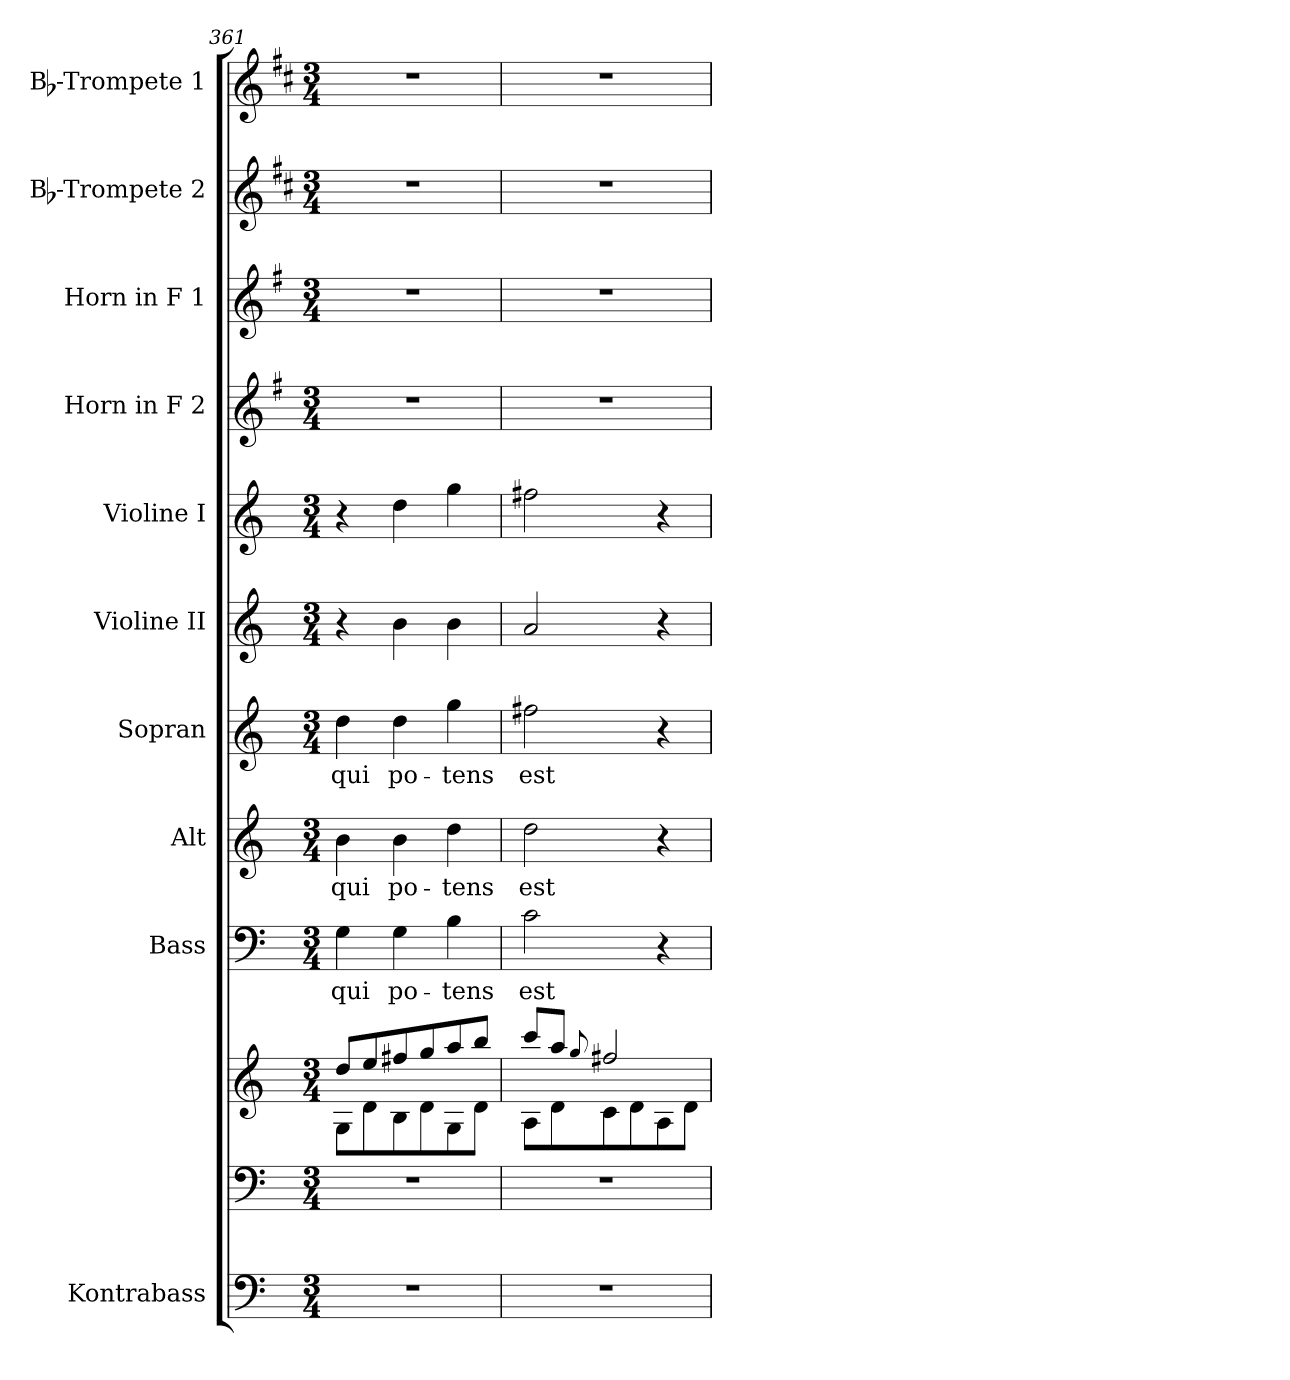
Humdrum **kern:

**kern	**kern	**kern	**kern	**text	**kern	**text	**kern	**text	**kern	**kern	**kern	**kern	**kern	**kern
*part11	*part10	*part10	*part9	*part9	*part8	*part8	*part7	*part7	*part6	*part5	*part4	*part3	*part2	*part1
*staff12	*staff11	*staff10	*staff9	*staff9	*staff8	*staff8	*staff7	*staff7	*staff6	*staff5	*staff4	*staff3	*staff2	*staff1
*I"Kontrabass	*	*	*I"Bass	*	*I"Alt	*	*I"Sopran	*	*I"Violine II	*I"Violine I	*I"Horn in F 2	*I"Horn in F 1	*I"Bb-Trompete 2	*I"Bb-Trompete 1
*I'Kb.	*	*	*I'B.	*	*I'A.	*	*I'S.	*	*I'Vl. II	*I'Vl. I	*	*	*I'Bb Trp. 2	*I'Bb Trp. 1
*clefF4	*clefF4	*clefG2	*clefF4	*	*clefG2	*	*clefG2	*	*clefG2	*clefG2	*clefG2	*clefG2	*clefG2	*clefG2
*ITrd7c12	*	*	*	*	*	*	*	*	*	*	*ITrd4c7	*ITrd4c7	*ITrd1c2	*ITrd1c2
*k[]	*k[]	*k[]	*k[]	*	*k[]	*	*k[]	*	*k[]	*k[]	*k[]	*k[]	*k[]	*k[]
*C:	*C:	*C:	*C:	*	*C:	*	*C:	*	*C:	*C:	*C:	*C:	*C:	*C:
*M3/4	*M3/4	*M3/4	*M3/4	*	*M3/4	*	*M3/4	*	*M3/4	*M3/4	*M3/4	*M3/4	*M3/4	*M3/4
=361	=361	=361	=361	=361	=361	=361	=361	=361	=361	=361	=361	=361	=361	=361
*	*	*^	*	*	*	*	*	*	*	*	*	*	*	*
!	!	!	!	!	!LO:LY:b	!	!LO:LY:b	!	!LO:LY:b	!	!	!	!	!	!
2.r	2.r	8dd/L	8G\L	4G\	qui	4b\	qui	4dd\	qui	4r	4r	2.r	2.r	2.r	2.r
.	.	8ee/	8d\	.	.	.	.	.	.	.	.	.	.	.	.
!	!	!	!	!	!LO:LY:b	!	!LO:LY:b	!	!LO:LY:b	!	!	!	!	!	!
.	.	8ff#X/	8B\	4G\	po-	4b\	po-	4dd\	po-	4b\	4dd\	.	.	.	.
.	.	8gg/	8d\	.	.	.	.	.	.	.	.	.	.	.	.
!	!	!	!	!	!LO:LY:b	!	!LO:LY:b	!	!LO:LY:b	!	!	!	!	!	!
.	.	8aa/	8G\	4B\	-tens	4dd\	-tens	4gg\	-tens	4b\	4gg\	.	.	.	.
.	.	8bb/J	8d\J	.	.	.	.	.	.	.	.	.	.	.	.
!!LO:PB:g=z
=362	=362	=362	=362	=362	=362	=362	=362	=362	=362	=362	=362	=362	=362	=362	=362
!	!	!	!	!	!LO:LY:b	!	!LO:LY:b	!	!LO:LY:b	!	!	!	!	!	!
2.r	2.r	8ccc/L	8A\L	2c\	est	2dd\	est	2ff#X\	est	2a/	2ff#X\	2.r	2.r	2.r	2.r
.	.	8aa/J	8d\	.	.	.	.	.	.	.	.	.	.	.	.
.	.	8qqgg/	.	.	.	.	.	.	.	.	.	.	.	.	.
.	.	2ff#X/	8c\	.	.	.	.	.	.	.	.	.	.	.	.
.	.	.	8d\	.	.	.	.	.	.	.	.	.	.	.	.
.	.	.	8A\	4r	.	4r	.	4r	.	4r	4r	.	.	.	.
.	.	.	8d\J	.	.	.	.	.	.	.	.	.	.	.	.
*	*	*v	*v	*	*	*	*	*	*	*	*	*	*	*	*
=	=	=	=	=	=	=	=	=	=	=	=	=	=	=
*-	*-	*-	*-	*-	*-	*-	*-	*-	*-	*-	*-	*-	*-	*-
